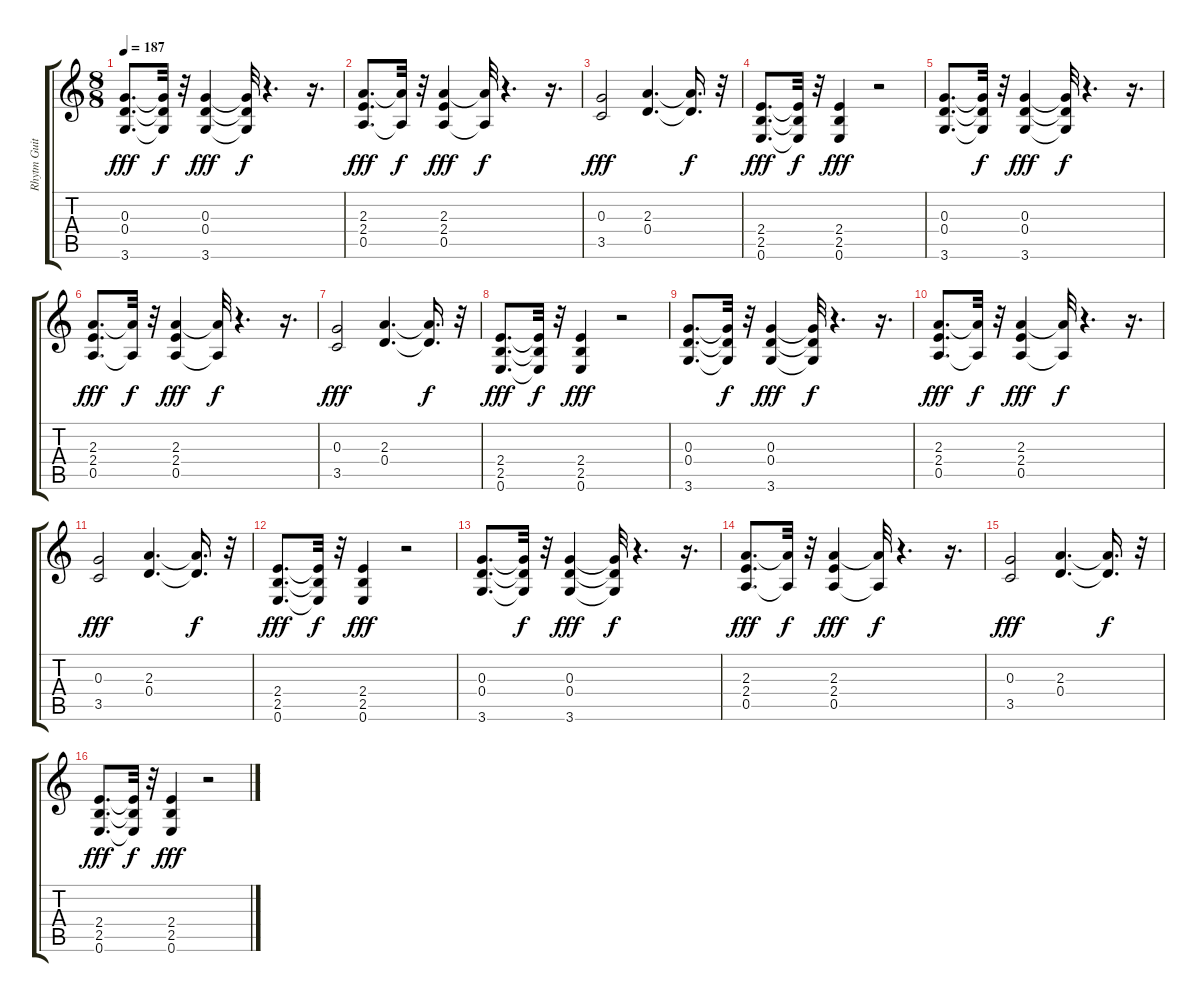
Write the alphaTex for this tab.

\track ("Rhytm Guitar" "Rhytm Guit") {instrument distortionguitar}
\staff {score tabs}
\tuning (E4 B3 G3 D3 A2 E2) {hide}
\ts (8 8)
\tempo 187
\clef g2
\ks c
(0.3 0.4 3.6).8{d dy fff} (0.3{t} 0.4{t} 3.6{t}).32{dy f} r.32 (0.3 0.4 3.6).4{dy fff} (0.3{t} 0.4{t} 3.6{t}).32{dy f} r.4{d} r.16{d} |
(2.3 2.4 0.5).8{d dy fff} (2.3{t} 0.5{t}).32{dy f} r.32 (2.3 2.4 0.5).4{dy fff} (2.3{t} 0.5{t}).32{dy f} r.4{d} r.16{d} |
(0.3 3.5).2{dy fff} (2.3 0.4).4{d} (2.3{t} 0.4{t}).16{d dy f} r.32 |
(2.4 2.5 0.6).8{d dy fff} (2.4{t} 2.5{t} 0.6{t}).32{dy f} r.32 (2.4 2.5 0.6).4{dy fff} r.2 |
(0.3 0.4 3.6).8{d} (0.3{t} 0.4{t} 3.6{t}).32{dy f} r.32 (0.3 0.4 3.6).4{dy fff} (0.3{t} 0.4{t} 3.6{t}).32{dy f} r.4{d} r.16{d} |
(2.3 2.4 0.5).8{d dy fff} (2.3{t} 0.5{t}).32{dy f} r.32 (2.3 2.4 0.5).4{dy fff} (2.3{t} 0.5{t}).32{dy f} r.4{d} r.16{d} |
(0.3 3.5).2{dy fff} (2.3 0.4).4{d} (2.3{t} 0.4{t}).16{d dy f} r.32 |
(2.4 2.5 0.6).8{d dy fff} (2.4{t} 2.5{t} 0.6{t}).32{dy f} r.32 (2.4 2.5 0.6).4{dy fff} r.2 |
(0.3 0.4 3.6).8{d} (0.3{t} 0.4{t} 3.6{t}).32{dy f} r.32 (0.3 0.4 3.6).4{dy fff} (0.3{t} 0.4{t} 3.6{t}).32{dy f} r.4{d} r.16{d} |
(2.3 2.4 0.5).8{d dy fff} (2.3{t} 0.5{t}).32{dy f} r.32 (2.3 2.4 0.5).4{dy fff} (2.3{t} 0.5{t}).32{dy f} r.4{d} r.16{d} |
(0.3 3.5).2{dy fff} (2.3 0.4).4{d} (2.3{t} 0.4{t}).16{d dy f} r.32 |
(2.4 2.5 0.6).8{d dy fff} (2.4{t} 2.5{t} 0.6{t}).32{dy f} r.32 (2.4 2.5 0.6).4{dy fff} r.2 |
(0.3 0.4 3.6).8{d} (0.3{t} 0.4{t} 3.6{t}).32{dy f} r.32 (0.3 0.4 3.6).4{dy fff} (0.3{t} 0.4{t} 3.6{t}).32{dy f} r.4{d} r.16{d} |
(2.3 2.4 0.5).8{d dy fff} (2.3{t} 0.5{t}).32{dy f} r.32 (2.3 2.4 0.5).4{dy fff} (2.3{t} 0.5{t}).32{dy f} r.4{d} r.16{d} |
(0.3 3.5).2{dy fff} (2.3 0.4).4{d} (2.3{t} 0.4{t}).16{d dy f} r.32 |
(2.4 2.5 0.6).8{d dy fff} (2.4{t} 2.5{t} 0.6{t}).32{dy f} r.32 (2.4 2.5 0.6).4{dy fff} r.2
